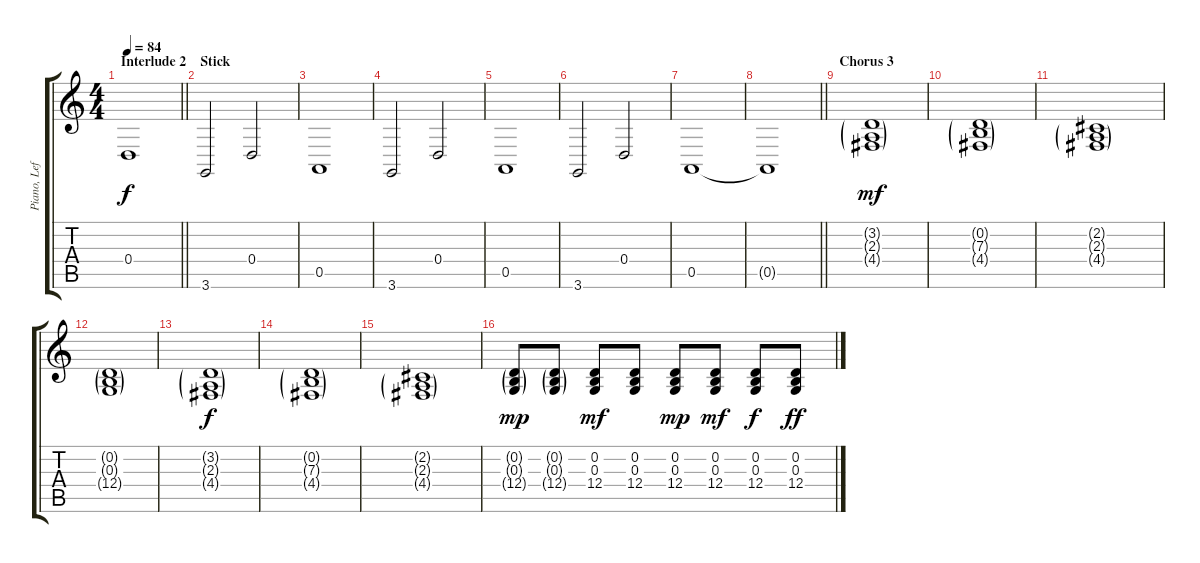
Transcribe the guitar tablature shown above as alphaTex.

\track ("Piano, Left Hand" "Piano, Lef") {instrument acousticgrandpiano}
\staff {score tabs}
\tuning (E4 B3 G3 D3 A2 E2) {hide}
\ts (4 4)
\section ("" "Interlude 2")
\tempo 84
\clef g2
\barLineRight lightlight
\ks c
0.4.1{dy f} |
\section ("" "Stick")
3.6.2 0.4.2 |
0.5.1 |
3.6.2 0.4.2 |
0.5.1 |
3.6.2 0.4.2 |
0.5.1 |
\barLineRight lightlight
0.5{t}.1 |
\section ("" "Chorus 3")
(3.2{g} 2.3{g} 4.4{g}).1{dy mf} |
(0.2{g} 7.3{g} 4.4{g}).1 |
(2.2{g} 2.3{g} 4.4{g}).1 |
(0.2{g} 0.3{g} 12.4{g}).1 |
(3.2{g} 2.3{g} 4.4{g}).1{dy f} |
(0.2{g} 7.3{g} 4.4{g}).1 |
(2.2{g} 2.3{g} 4.4{g}).1 |
(0.2{g} 0.3{g} 12.4{g}).8{dy mp} (0.2{g} 0.3{g} 12.4{g}).8 (0.2 0.3 12.4).8{dy mf} (0.2 0.3 12.4).8 (0.2 0.3 12.4).8{dy mp} (0.2 0.3 12.4).8{dy mf} (0.2 0.3 12.4).8{dy f} (0.2 0.3 12.4).8{dy ff}
